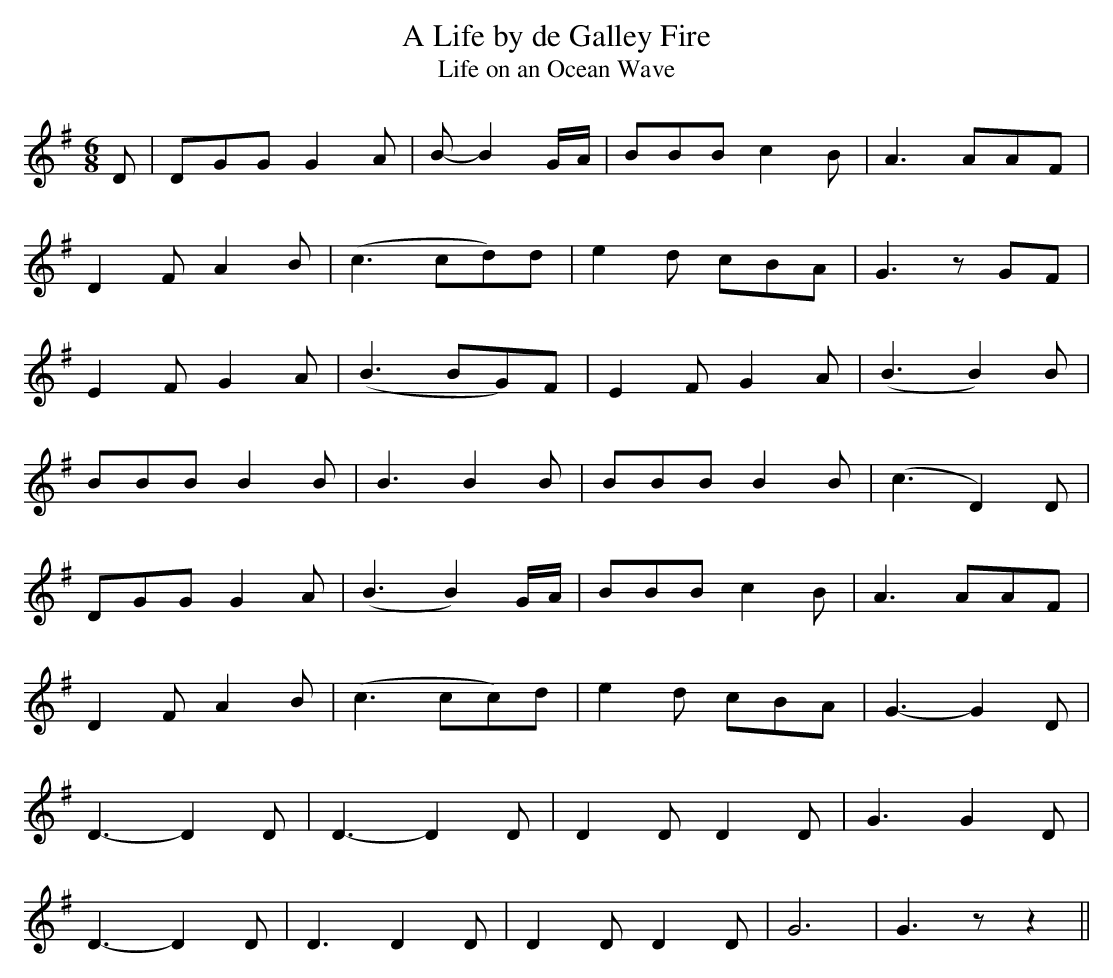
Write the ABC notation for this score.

X:1
T:Life by de Galley Fire, A
T:Life on an Ocean Wave
M:6/8
L:1/8
K:G
D|DGG G2A|B-B2 G/A/|BBB c2B|A3 AAF|
D2F A2B|(c3 cd)d|e2d cBA|G3 zGF|
E2F G2A|(B3 BG)F|E2F G2A|(B3 B2)B|
BBB B2B|B3 B2B|BBB B2B|(c3 D2)D|
DGG G2A|(B3 B2) G/A/|BBB c2B|A3 AAF|
D2F A2B|(c3 cc)d|e2d cBA|G3-G2D|
D3-D2 D|D3-D2D|D2D D2D|G3 G2D|
D3-D2 D|D3D2D|D2D D2D|G6|G3z z2||
